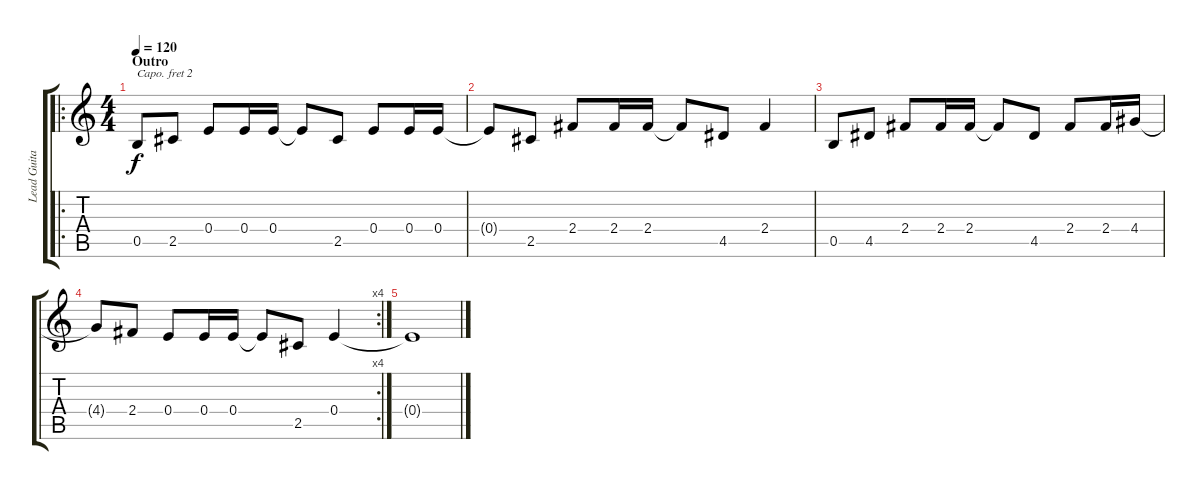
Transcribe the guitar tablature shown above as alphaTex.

\track ("Lead Guitar" "Lead Guita") {instrument distortionguitar}
\staff {score tabs}
\capo 2
\tuning (E4 B3 G3 D3 A2 E2) {hide}
\ro
\ts (4 4)
\section ("" "Outro")
\tempo 120
\clef g2
\ks c
0.5.8{dy f} 2.5.8 0.4.8 0.4.16 0.4.16 0.4{t}.8 2.5.8 0.4.8 0.4.16 0.4.16 |
0.4{t}.8 2.5.8 2.4.8 2.4.16 2.4.16 2.4{t}.8 4.5.8 2.4.4 |
0.5.8 4.5.8 2.4.8 2.4.16 2.4.16 2.4{t}.8 4.5.8 2.4.8 2.4.16 4.4.16 |
\rc 4
4.4{t}.8 2.4.8 0.4.8 0.4.16 0.4.16 0.4{t}.8 2.5.8 0.4.4 |
0.4{t}.1
